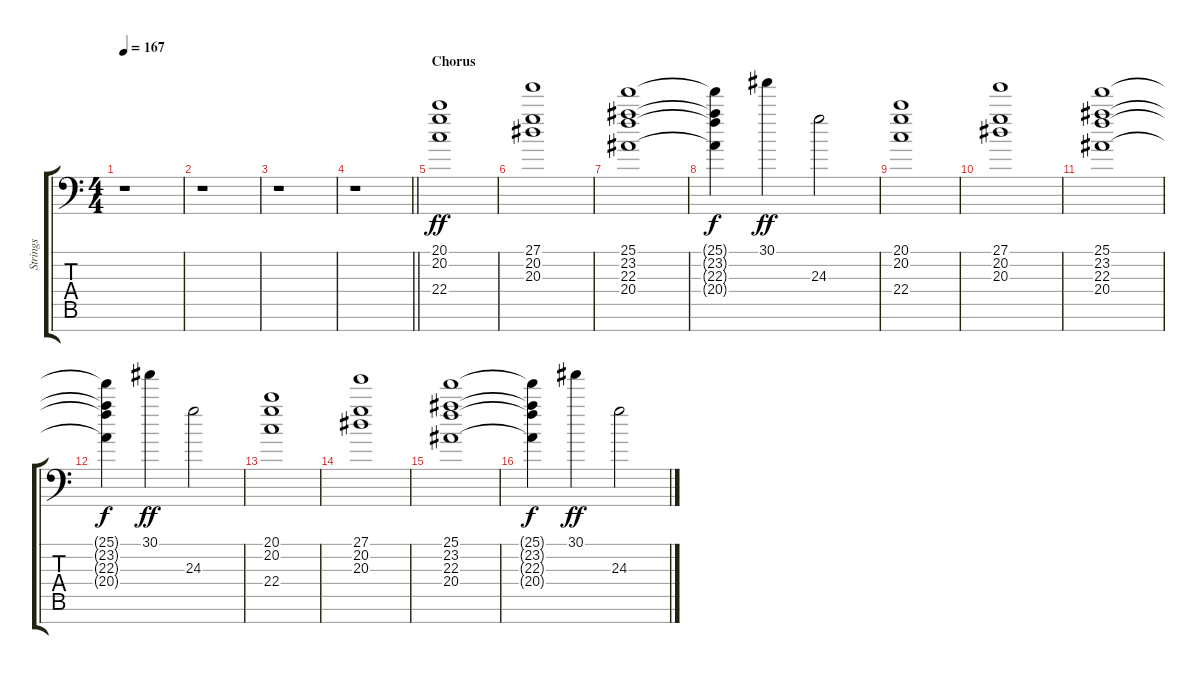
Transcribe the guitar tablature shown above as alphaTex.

\track ("Strings" "Strings") {instrument stringensemble2}
\staff {score tabs}
\tuning (E4 B3 G3 D3 A2 E2 C-1) {hide}
\ts (4 4)
\tempo 167
\clef f4
\ks c
r.1{dy ff} |
r.1 |
r.1 |
\barLineRight lightlight
r.1 |
\section ("" "Chorus")
(20.1 20.2 22.4).1 |
(27.1 20.2 20.3).1 |
(25.1 23.2 22.3 20.4).1 |
(25.1{t} 23.2{t} 22.3{t} 20.4{t}).4{dy f} 30.1.4{dy ff} 24.3.2 |
(20.1 20.2 22.4).1 |
(27.1 20.2 20.3).1 |
(25.1 23.2 22.3 20.4).1 |
(25.1{t} 23.2{t} 22.3{t} 20.4{t}).4{dy f} 30.1.4{dy ff} 24.3.2 |
(20.1 20.2 22.4).1 |
(27.1 20.2 20.3).1 |
(25.1 23.2 22.3 20.4).1 |
(25.1{t} 23.2{t} 22.3{t} 20.4{t}).4{dy f} 30.1.4{dy ff} 24.3.2
